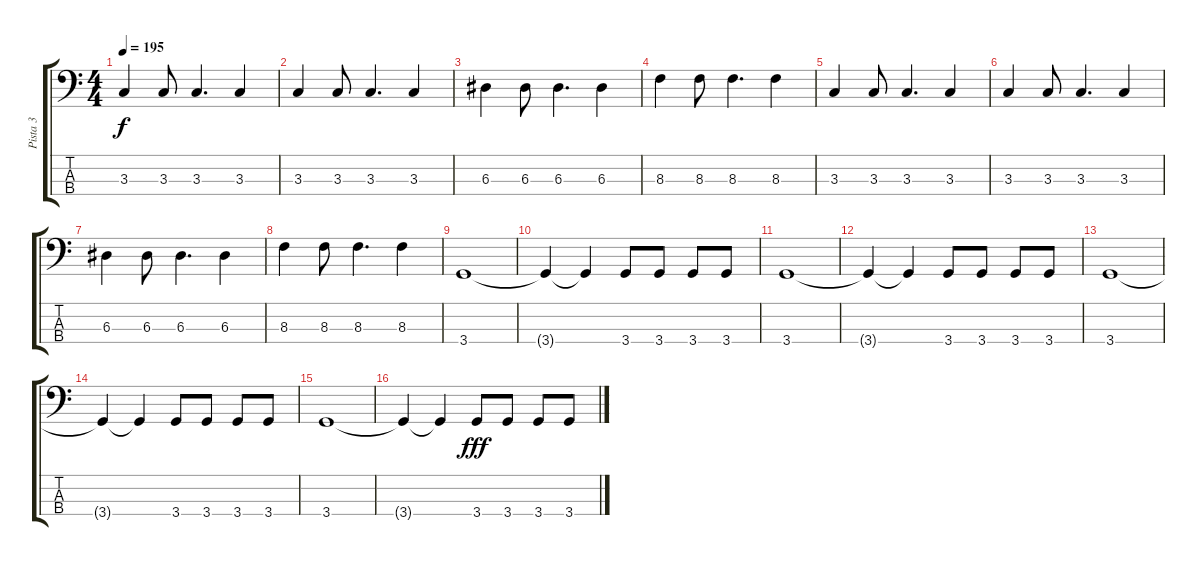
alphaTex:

\track ("Pista 3" "Pista 3") {instrument electricbasspick}
\staff {score tabs}
\tuning (G2 D2 A1 E1) {hide}
\ts (4 4)
\tempo 195
\clef f4
\ks c
3.3.4{dy f} 3.3.8 3.3.4{d} 3.3.4 |
3.3.4 3.3.8 3.3.4{d} 3.3.4 |
6.3.4 6.3.8 6.3.4{d} 6.3.4 |
8.3.4 8.3.8 8.3.4{d} 8.3.4 |
3.3.4 3.3.8 3.3.4{d} 3.3.4 |
3.3.4 3.3.8 3.3.4{d} 3.3.4 |
6.3.4 6.3.8 6.3.4{d} 6.3.4 |
8.3.4 8.3.8 8.3.4{d} 8.3.4 |
3.4.1 |
3.4{t}.4 3.4{t}.4 3.4.8 3.4.8 3.4.8 3.4.8 |
3.4.1 |
3.4{t}.4 3.4{t}.4 3.4.8 3.4.8 3.4.8 3.4.8 |
3.4.1 |
3.4{t}.4 3.4{t}.4 3.4.8 3.4.8 3.4.8 3.4.8 |
3.4.1 |
3.4{t}.4 3.4{t}.4 3.4.8{dy fff} 3.4.8 3.4.8 3.4.8
